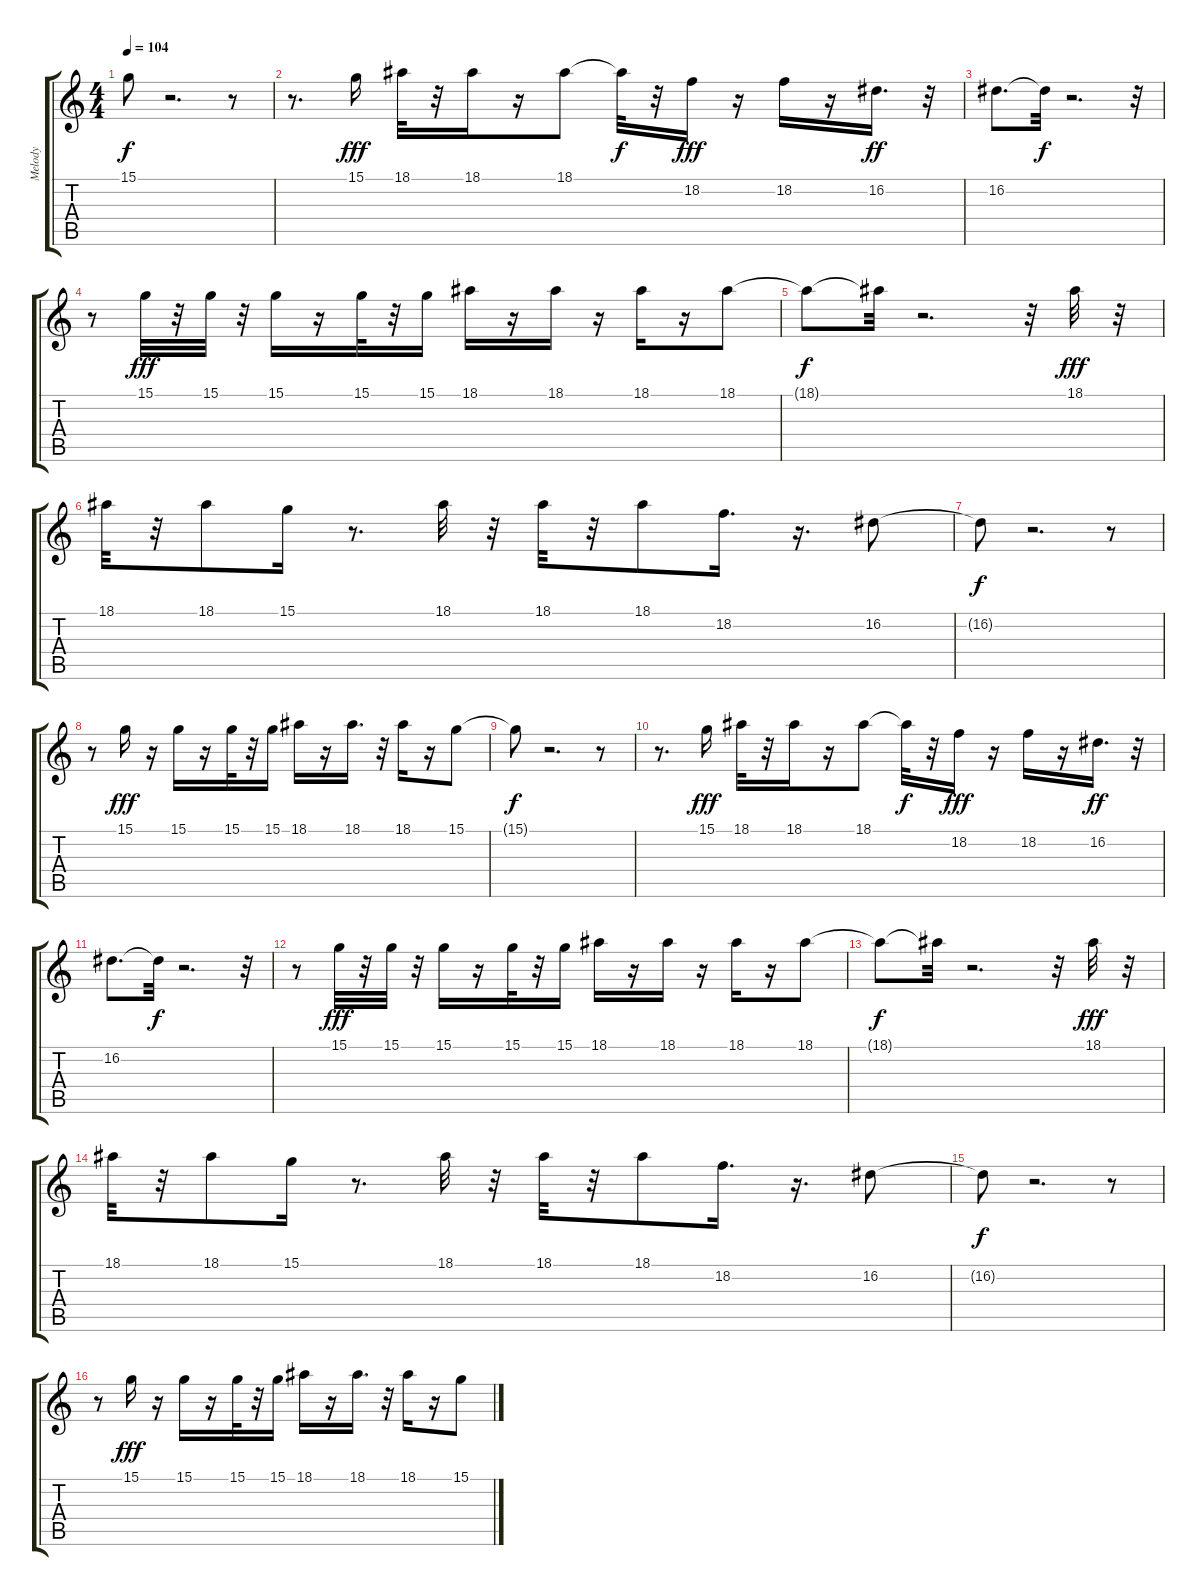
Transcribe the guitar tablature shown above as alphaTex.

\track ("Melody              " "Melody    ") {instrument synthbrass1}
\staff {score tabs}
\tuning (E4 B3 G3 D3 A2 E2) {hide}
\ts (4 4)
\tempo 104
\clef g2
\ks c
15.1{t}.8{dy f} r.2{d} r.8 |
r.8{d} 15.1.16{dy fff} 18.1.32 r.32 18.1.16 r.16 18.1.8 18.1{t}.32{dy f} r.32 18.2.16{dy fff} r.16 18.2.16 r.16 16.2.16{d dy ff} r.32 |
16.2.8{d} 16.2{t}.32{dy f} r.2{d} r.32 |
r.8 15.1.32{dy fff} r.32 15.1.32 r.32 15.1.16 r.16 15.1.32 r.32 15.1.16 18.1.16 r.16 18.1.16 r.16 18.1.16 r.16 18.1.8 |
18.1{t}.8{dy f} 18.1{t}.32 r.2{d} r.32 18.1.32{dy fff} r.32 |
18.1.32 r.32 18.1.8 15.1.16 r.8{d} 18.1.32 r.32 18.1.32 r.32 18.1.8 18.2.16{d} r.16{d} 16.2.8 |
16.2{t}.8{dy f} r.2{d} r.8 |
r.8 15.1.16{dy fff} r.16 15.1.16 r.16 15.1.32 r.32 15.1.16 18.1.16 r.16 18.1.16{d} r.32 18.1.16 r.16 15.1.8 |
15.1{t}.8{dy f} r.2{d} r.8 |
r.8{d} 15.1.16{dy fff} 18.1.32 r.32 18.1.16 r.16 18.1.8 18.1{t}.32{dy f} r.32 18.2.16{dy fff} r.16 18.2.16 r.16 16.2.16{d dy ff} r.32 |
16.2.8{d} 16.2{t}.32{dy f} r.2{d} r.32 |
r.8 15.1.32{dy fff} r.32 15.1.32 r.32 15.1.16 r.16 15.1.32 r.32 15.1.16 18.1.16 r.16 18.1.16 r.16 18.1.16 r.16 18.1.8 |
18.1{t}.8{dy f} 18.1{t}.32 r.2{d} r.32 18.1.32{dy fff} r.32 |
18.1.32 r.32 18.1.8 15.1.16 r.8{d} 18.1.32 r.32 18.1.32 r.32 18.1.8 18.2.16{d} r.16{d} 16.2.8 |
16.2{t}.8{dy f} r.2{d} r.8 |
r.8 15.1.16{dy fff} r.16 15.1.16 r.16 15.1.32 r.32 15.1.16 18.1.16 r.16 18.1.16{d} r.32 18.1.16 r.16 15.1.8
